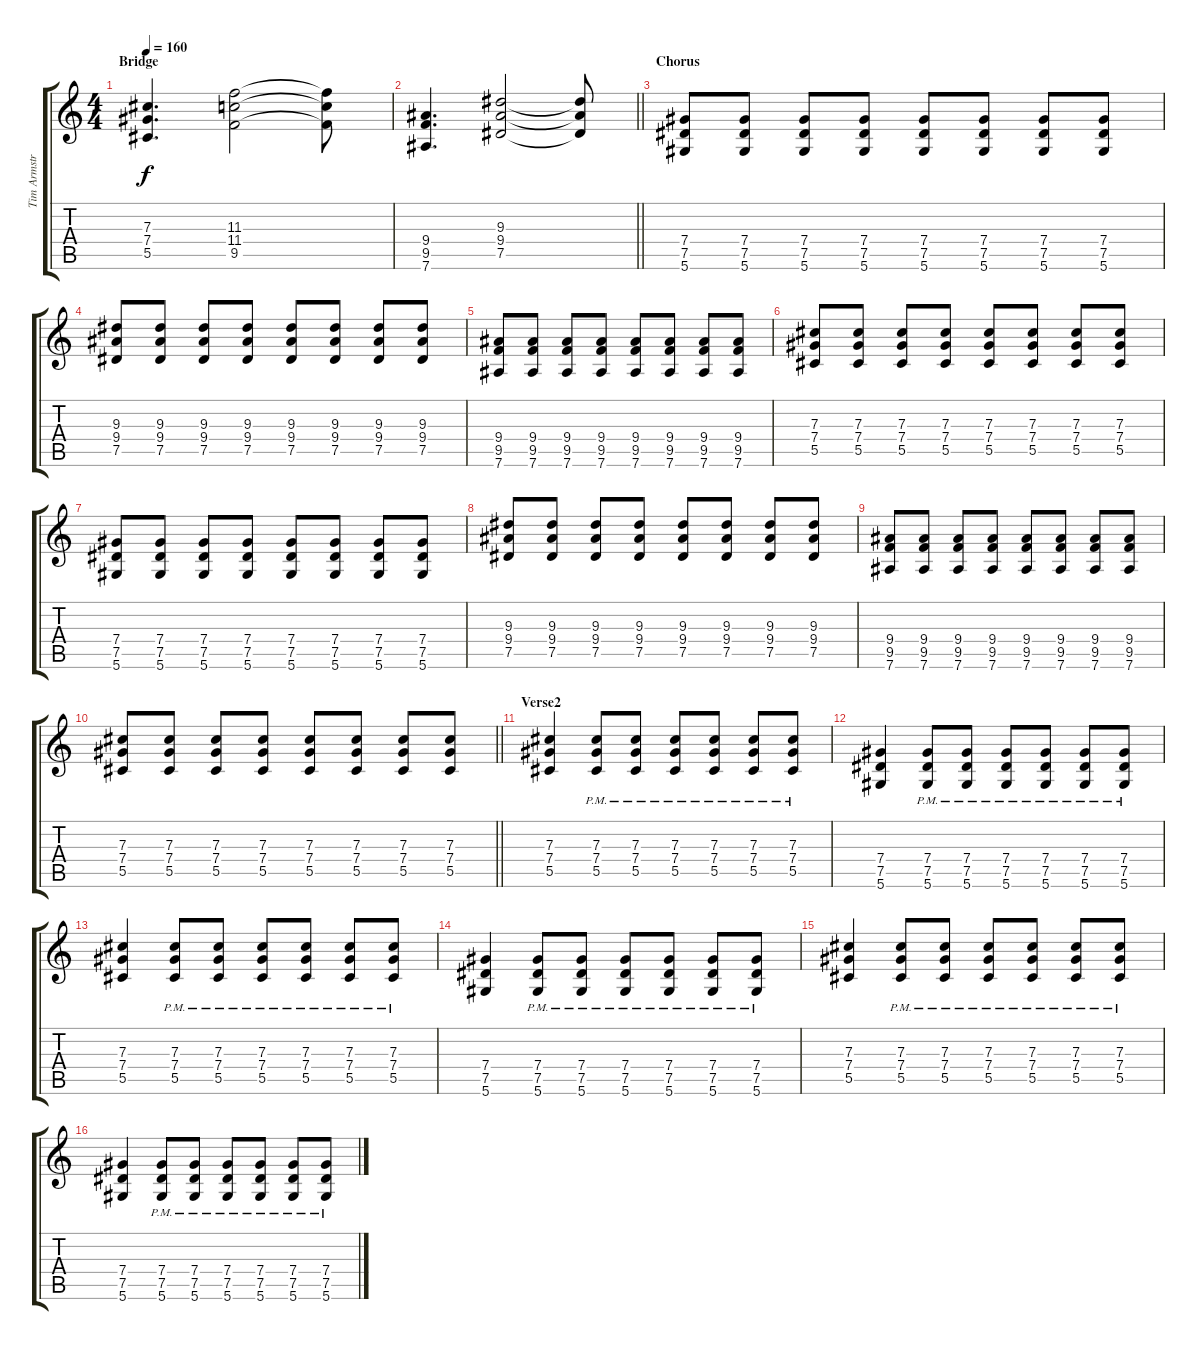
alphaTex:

\track ("Tim Armstrong" "Tim Armstr") {instrument distortionguitar}
\staff {score tabs}
\tuning (Eb4 Bb3 Gb3 Db3 Ab2 Eb2) {hide}
\ts (4 4)
\section ("" "Bridge")
\tempo 160
\clef g2
\ks c
(7.3 7.4 5.5).4{d dy f} (11.3 11.4 9.5).2 (11.3{t} 11.4{t} 9.5{t}).8 |
\barLineRight lightlight
(9.4 9.5 7.6).4{d} (9.3 9.4 7.5).2 (9.3{t} 9.4{t} 7.5{t}).8 |
\section ("" "Chorus")
(7.4 7.5 5.6).8 (7.4 7.5 5.6).8 (7.4 7.5 5.6).8 (7.4 7.5 5.6).8 (7.4 7.5 5.6).8 (7.4 7.5 5.6).8 (7.4 7.5 5.6).8 (7.4 7.5 5.6).8 |
(9.3 9.4 7.5).8 (9.3 9.4 7.5).8 (9.3 9.4 7.5).8 (9.3 9.4 7.5).8 (9.3 9.4 7.5).8 (9.3 9.4 7.5).8 (9.3 9.4 7.5).8 (9.3 9.4 7.5).8 |
(9.4 9.5 7.6).8 (9.4 9.5 7.6).8 (9.4 9.5 7.6).8 (9.4 9.5 7.6).8 (9.4 9.5 7.6).8 (9.4 9.5 7.6).8 (9.4 9.5 7.6).8 (9.4 9.5 7.6).8 |
(7.3 7.4 5.5).8 (7.3 7.4 5.5).8 (7.3 7.4 5.5).8 (7.3 7.4 5.5).8 (7.3 7.4 5.5).8 (7.3 7.4 5.5).8 (7.3 7.4 5.5).8 (7.3 7.4 5.5).8 |
(7.4 7.5 5.6).8 (7.4 7.5 5.6).8 (7.4 7.5 5.6).8 (7.4 7.5 5.6).8 (7.4 7.5 5.6).8 (7.4 7.5 5.6).8 (7.4 7.5 5.6).8 (7.4 7.5 5.6).8 |
(9.3 9.4 7.5).8 (9.3 9.4 7.5).8 (9.3 9.4 7.5).8 (9.3 9.4 7.5).8 (9.3 9.4 7.5).8 (9.3 9.4 7.5).8 (9.3 9.4 7.5).8 (9.3 9.4 7.5).8 |
(9.4 9.5 7.6).8 (9.4 9.5 7.6).8 (9.4 9.5 7.6).8 (9.4 9.5 7.6).8 (9.4 9.5 7.6).8 (9.4 9.5 7.6).8 (9.4 9.5 7.6).8 (9.4 9.5 7.6).8 |
\barLineRight lightlight
(7.3 7.4 5.5).8 (7.3 7.4 5.5).8 (7.3 7.4 5.5).8 (7.3 7.4 5.5).8 (7.3 7.4 5.5).8 (7.3 7.4 5.5).8 (7.3 7.4 5.5).8 (7.3 7.4 5.5).8 |
\section ("" "Verse2")
(7.3 7.4 5.5).4 (7.3{pm} 7.4{pm} 5.5{pm}).8 (7.3{pm} 7.4{pm} 5.5{pm}).8 (7.3{pm} 7.4{pm} 5.5{pm}).8 (7.3{pm} 7.4{pm} 5.5{pm}).8 (7.3{pm} 7.4{pm} 5.5{pm}).8 (7.3{pm} 7.4{pm} 5.5{pm}).8 |
(7.4 7.5 5.6).4 (7.4{pm} 7.5{pm} 5.6{pm}).8 (7.4{pm} 7.5{pm} 5.6{pm}).8 (7.4{pm} 7.5{pm} 5.6{pm}).8 (7.4{pm} 7.5{pm} 5.6{pm}).8 (7.4{pm} 7.5{pm} 5.6{pm}).8 (7.4{pm} 7.5{pm} 5.6{pm}).8 |
(7.3 7.4 5.5).4 (7.3{pm} 7.4{pm} 5.5{pm}).8 (7.3{pm} 7.4{pm} 5.5{pm}).8 (7.3{pm} 7.4{pm} 5.5{pm}).8 (7.3{pm} 7.4{pm} 5.5{pm}).8 (7.3{pm} 7.4{pm} 5.5{pm}).8 (7.3{pm} 7.4{pm} 5.5{pm}).8 |
(7.4 7.5 5.6).4 (7.4{pm} 7.5{pm} 5.6{pm}).8 (7.4{pm} 7.5{pm} 5.6{pm}).8 (7.4{pm} 7.5{pm} 5.6{pm}).8 (7.4{pm} 7.5{pm} 5.6{pm}).8 (7.4{pm} 7.5{pm} 5.6{pm}).8 (7.4{pm} 7.5{pm} 5.6{pm}).8 |
(7.3 7.4 5.5).4 (7.3{pm} 7.4{pm} 5.5{pm}).8 (7.3{pm} 7.4{pm} 5.5{pm}).8 (7.3{pm} 7.4{pm} 5.5{pm}).8 (7.3{pm} 7.4{pm} 5.5{pm}).8 (7.3{pm} 7.4{pm} 5.5{pm}).8 (7.3{pm} 7.4{pm} 5.5{pm}).8 |
(7.4 7.5 5.6).4 (7.4{pm} 7.5{pm} 5.6{pm}).8 (7.4{pm} 7.5{pm} 5.6{pm}).8 (7.4{pm} 7.5{pm} 5.6{pm}).8 (7.4{pm} 7.5{pm} 5.6{pm}).8 (7.4{pm} 7.5{pm} 5.6{pm}).8 (7.4{pm} 7.5{pm} 5.6{pm}).8
